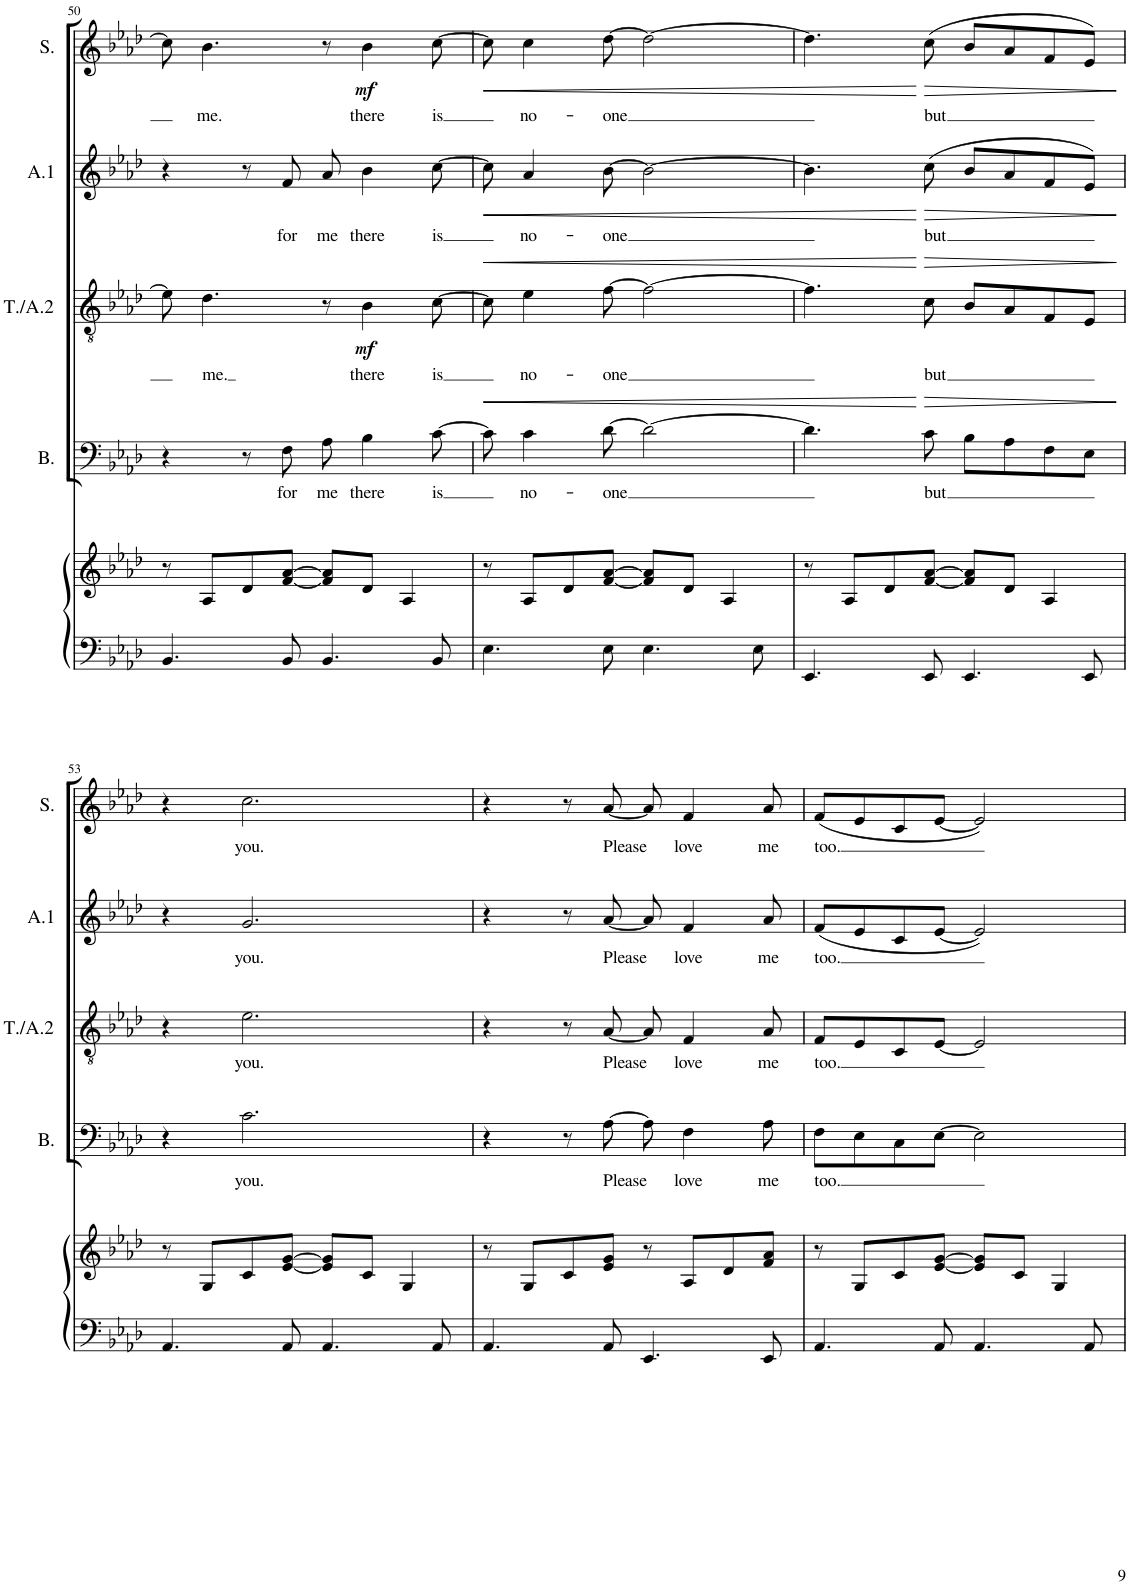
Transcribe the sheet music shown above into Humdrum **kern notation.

**kern	**kern	**kern	**text	**dynam	**kern	**text	**dynam	**kern	**text	**dynam	**kern	**text	**dynam
*part5	*part5	*part4	*part4	*part4	*part3	*part3	*part3	*part2	*part2	*part2	*part1	*part1	*part1
*staff6	*staff5	*staff4	*staff4	*staff4	*staff3	*staff3	*staff3	*staff2	*staff2	*staff2	*staff1	*staff1	*staff1
*I"Piano	*	*I"Bass	*	*	*I"Tenor/Alto 2	*	*	*I"Alto 1	*	*	*I"Soprano	*	*
*I'Pno	*	*I'B.	*	*	*I'T./A.2	*	*	*I'A.1	*	*	*I'S.	*	*
!!LO:PB:g=z
*clefF4	*clefG2	*clefF4	*	*	*clefGv2	*	*	*clefG2	*	*	*clefG2	*	*
*k[b-e-a-d-]	*k[b-e-a-d-]	*k[b-e-a-d-]	*	*	*k[b-e-a-d-]	*	*	*k[b-e-a-d-]	*	*	*k[b-e-a-d-]	*	*
*M4/4	*M4/4	*M4/4	*	*	*M4/4	*	*	*M4/4	*	*	*M4/4	*	*
=50	=50	=50	=50	=50	=50	=50	=50	=50	=50	=50	=50	=50	=50
4.BB-/	8r	4r	.	.	8e-\]	.	.	4r	.	.	8cc\]	.	.
!	!	!	!	!	!	!LO:LY:b	!	!	!	!	!	!LO:LY:b	!
.	8A-/L	.	.	.	4.d-\	me.	.	.	.	.	4.b-\	me.	.
.	8d-/	8r	.	.	.	.	.	8r	.	.	.	.	.
!	!	!	!LO:LY:b	!	!	!	!	!	!LO:LY:b	!	!	!	!
8BB-/	[8f/ [8a-/J	8F\	for	.	.	.	.	8f/	for	.	.	.	.
!	!	!	!LO:LY:b	!	!	!	!	!	!LO:LY:b	!	!	!	!
4.BB-/	8f/] 8a-/]L	8A-\	me	.	8r	.	.	8a-/	me	.	8r	.	.
!	!	!	!LO:LY:b	!	!	!LO:LY:b	!LO:DY:b	!	!LO:LY:b	!	!	!LO:LY:b	!LO:DY:b
.	8d-/J	4B-\	there	.	4B-\	there	mf	4b-\	there	.	4b-\	there	mf
.	4A-/	.	.	.	.	.	.	.	.	.	.	.	.
!	!	!	!LO:LY:b	!	!	!LO:LY:b	!	!	!LO:LY:b	!	!	!LO:LY:b	!
8BB-/	.	[8c\	is	.	[8c\	is	.	[8cc\	is	.	[8cc\	is	.
=51	=51	=51	=51	=51	=51	=51	=51	=51	=51	=51	=51	=51	=51
!	!	!	!	!LO:HP:b	!	!	!LO:HP:b	!	!	!LO:HP:b	!	!	!LO:HP:b
4.E-\	8r	8c\]	.	<	8c\]	.	<	8cc\]	.	<	8cc\]	.	<
!	!	!	!LO:LY:b	!	!	!LO:LY:b	!	!	!LO:LY:b	!	!	!LO:LY:b	!
.	8A-/L	4c\	no-	.	4e-\	no-	.	4a-/	no-	.	4cc\	no-	.
.	8d-/	.	.	.	.	.	.	.	.	.	.	.	.
!	!	!	!LO:LY:b	!	!	!LO:LY:b	!	!	!LO:LY:b	!	!	!LO:LY:b	!
8E-\	[8f/ [8a-/J	[8d-\	-one	.	[8f\	-one	.	[8b-\	-one	.	[8dd-\	-one	.
4.E-\	8f/] 8a-/]L	2d-\_	.	.	2f\_	.	.	2b-\_	.	.	2dd-\_	.	.
.	8d-/J	.	.	.	.	.	.	.	.	.	.	.	.
.	4A-/	.	.	.	.	.	.	.	.	.	.	.	.
8E-\	.	.	.	.	.	.	.	.	.	.	.	.	.
=52	=52	=52	=52	=52	=52	=52	=52	=52	=52	=52	=52	=52	=52
4.EE-/	8r	4.d-\]	.	.	4.f\]	.	.	4.b-\]	.	.	4.dd-\]	.	.
.	8A-/L	.	.	.	.	.	.	.	.	.	.	.	.
.	8d-/	.	.	.	.	.	.	.	.	.	.	.	.
!	!	!	!LO:LY:b	!LO:HP:n=1:b	!	!LO:LY:b	!LO:HP:n=1:b	!	!LO:LY:b	!LO:HP:n=1:b	!	!LO:LY:b	!LO:HP:n=1:b
8EE-/	[8f/ [8a-/J	8c\	but	[ >	8c\	but	[ >	(8cc\	but	[ >	(8cc\	but	[ >
4.EE-/	8f/] 8a-/]L	8B-\L	.	.	8B-/L	.	.	8b-/L	.	.	8b-/L	.	.
.	8d-/J	8A-\	.	.	8A-/	.	.	8a-/	.	.	8a-/	.	.
.	4A-/	8F\	.	.	8F/	.	.	8f/	.	.	8f/	.	.
8EE-/	.	8E-\J	.	.	8E-/J	.	.	8e-/J)	.	.	8e-/J)	.	.
.	.	.	.	]	.	.	]	.	.	]	.	.	]
!!LO:LB:g=z
=53	=53	=53	=53	=53	=53	=53	=53	=53	=53	=53	=53	=53	=53
4.AA-/	8r	4r	.	.	4r	.	.	4r	.	.	4r	.	.
.	8G/L	.	.	.	.	.	.	.	.	.	.	.	.
!	!	!	!LO:LY:b	!	!	!LO:LY:b	!	!	!LO:LY:b	!	!	!LO:LY:b	!
.	8c/	2.c\	you.	.	2.e-\	you.	.	2.g/	you.	.	2.cc\	you.	.
8AA-/	[8e-/ [8g/J	.	.	.	.	.	.	.	.	.	.	.	.
4.AA-/	8e-/] 8g/]L	.	.	.	.	.	.	.	.	.	.	.	.
.	8c/J	.	.	.	.	.	.	.	.	.	.	.	.
.	4G/	.	.	.	.	.	.	.	.	.	.	.	.
8AA-/	.	.	.	.	.	.	.	.	.	.	.	.	.
=54	=54	=54	=54	=54	=54	=54	=54	=54	=54	=54	=54	=54	=54
4.AA-/	8r	4r	.	.	4r	.	.	4r	.	.	4r	.	.
.	8G/L	.	.	.	.	.	.	.	.	.	.	.	.
.	8c/	8r	.	.	8r	.	.	8r	.	.	8r	.	.
!	!	!	!LO:LY:b	!	!	!LO:LY:b	!	!	!LO:LY:b	!	!	!LO:LY:b	!
8AA-/	8e-/ 8g/J	[8A-\	Please	.	[8A-/	Please	.	[8a-/	Please	.	[8a-/	Please	.
4.EE-/	8r	8A-\]	.	.	8A-/]	.	.	8a-/]	.	.	8a-/]	.	.
!	!	!	!LO:LY:b	!	!	!LO:LY:b	!	!	!LO:LY:b	!	!	!LO:LY:b	!
.	8A-/L	4F\	love	.	4F/	love	.	4f/	love	.	4f/	love	.
.	8d-/	.	.	.	.	.	.	.	.	.	.	.	.
!	!	!	!LO:LY:b	!	!	!LO:LY:b	!	!	!LO:LY:b	!	!	!LO:LY:b	!
8EE-/	8f/ 8a-/J	8A-\	me	.	8A-/	me	.	8a-/	me	.	8a-/	me	.
=55	=55	=55	=55	=55	=55	=55	=55	=55	=55	=55	=55	=55	=55
!	!	!	!LO:LY:b	!	!	!LO:LY:b	!	!	!LO:LY:b	!	!	!LO:LY:b	!
4.AA-/	8r	8F\L	too.	.	8F/L	too.	.	(8f/L	too.	.	(8f/L	too.	.
.	8G/L	8E-\	.	.	8E-/	.	.	8e-/	.	.	8e-/	.	.
.	8c/	8C\	.	.	8C/	.	.	8c/	.	.	8c/	.	.
8AA-/	[8e-/ [8g/J	[8E-\J	.	.	[8E-/J	.	.	[8e-/J	.	.	[8e-/J	.	.
4.AA-/	8e-/] 8g/]L	2E-\]	.	.	2E-/]	.	.	2e-/])	.	.	2e-/])	.	.
.	8c/J	.	.	.	.	.	.	.	.	.	.	.	.
.	4G/	.	.	.	.	.	.	.	.	.	.	.	.
8AA-/	.	.	.	.	.	.	.	.	.	.	.	.	.
=	=	=	=	=	=	=	=	=	=	=	=	=	=
*-	*-	*-	*-	*-	*-	*-	*-	*-	*-	*-	*-	*-	*-
